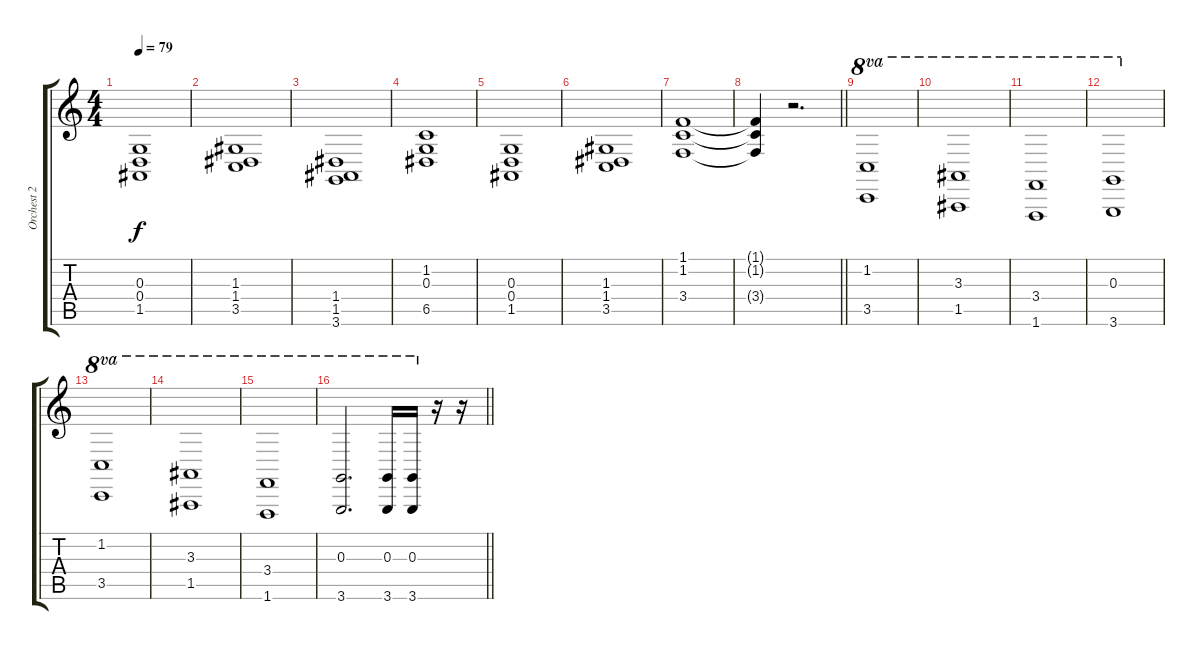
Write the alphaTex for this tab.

\track ("Orchest 2" "Orchest 2") {instrument stringensemble2}
\staff {score tabs}
\tuning (E4 B3 G3 D3 A2 E2) {hide}
\ts (4 4)
\tempo 79
\clef g2
\ks c
(0.3 0.4 1.5).1{dy f} |
(1.3 1.4 3.5).1 |
(1.4 1.5 3.6).1 |
(1.2 0.3 6.5).1 |
(0.3 0.4 1.5).1 |
(1.3 1.4 3.5).1 |
(1.1 1.2 3.4).1 |
\barLineRight lightlight
(1.1{t} 1.2{t} 3.4{t}).4 r.2{d} |
(1.2 3.5).1{ot 8va} |
(3.3 1.5).1{ot 8va} |
(3.4 1.6).1{ot 8va} |
(0.3 3.6).1{ot 8va} |
(1.2 3.5).1{ot 8va} |
(3.3 1.5).1{ot 8va} |
(3.4 1.6).1{ot 8va} |
\barLineRight lightlight
(0.3 3.6).2{d ot 8va} (0.3 3.6).16{ot 8va} (0.3 3.6).16{ot 8va} r.16 r.16
